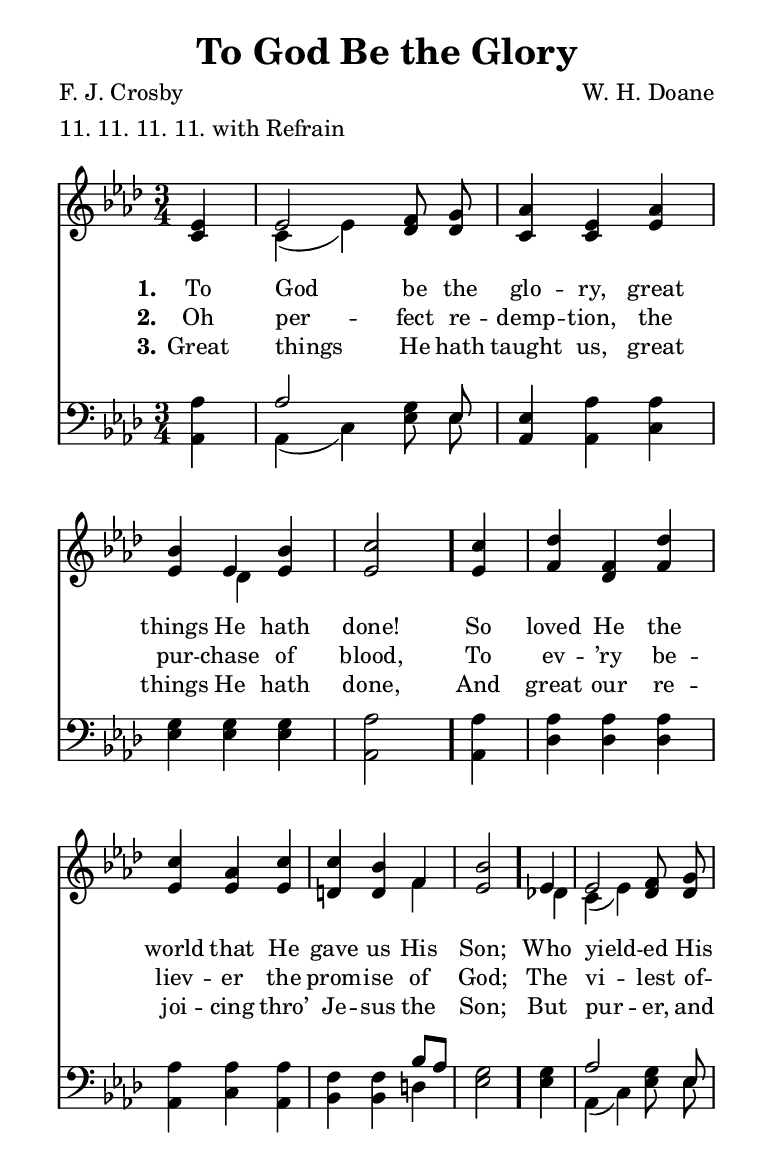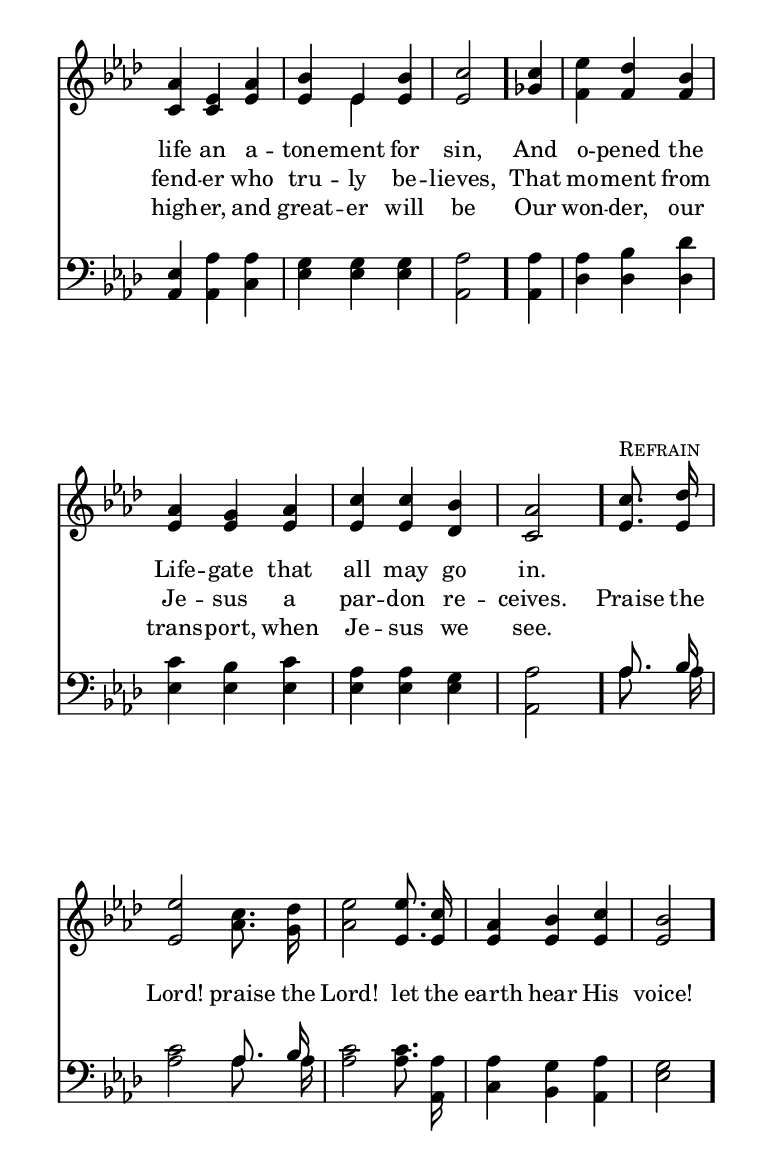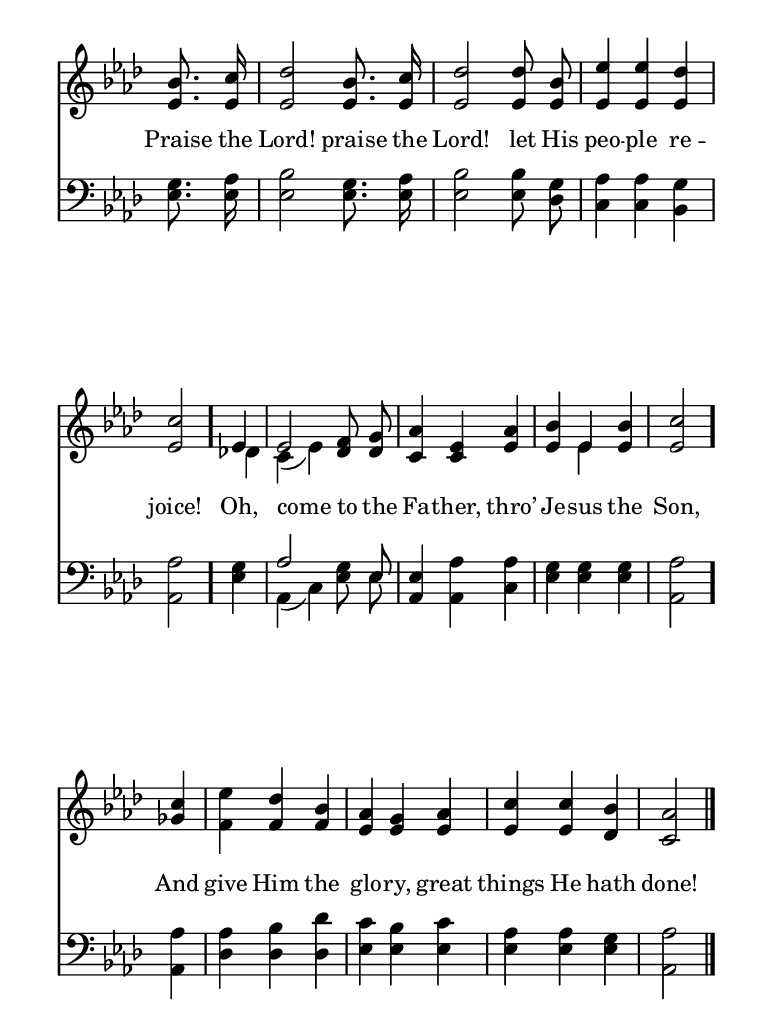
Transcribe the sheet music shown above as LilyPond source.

\include "common/global.ily"
\paper {
  \include "common/paper.ily"
  ragged-last-bottom = ##t
  system-count = #(cond (is-eogsized 6) (#t #f))
  systems-per-page = #(cond (is-eogsized 5) (#t #f))
}

\header{
  %gospel
  hymnnumber = "130"
  title = "To God Be the Glory"
  tunename = ""
  meter = "11. 11. 11. 11. with Refrain"
  poet = "F. J. Crosby"
  composer = "W. H. Doane"
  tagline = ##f
}

% for fermata in MIDI
ta = { \tempo 4=100 }
tb = { \tempo 4=50 }

patternAA = { c4 | c2      c8 c8 | c4 c4 c4 | c4 c4 c4 | c2 }
patternAB = { c4 | c4( c4) c8 c8 | c4 c4 c4 | c4 c4 c4 | c2 }

patternBA = { c4 | c4 c4 c4 | c4 c4 c4 | c4 c4 c4      | c2 }
patternBB = { c4 | c4 c4 c4 | c4 c4 c4 | c4 c4 c8[ c8] | c2 }

patternCA = { c8. c16 | c2 c8. c16 | c2 }
patternCB = { c8. c16 | c4 c4 c4 | c2 }
patternCC = { c8  c8  | c4 c4 c4 | c2 }

global = {
  \include "common/overrides.ily"
  \override Staff.TimeSignature.style = #'numbered
  \time 3/4
  \override Score.MetronomeMark.transparent = ##t % hide all fermata changes too
  \ta
  \key aes \major
  \partial 4
  \autoBeamOff
}

notesSoprano = {
\global
\relative c' {

  \changePitch \patternAA { ees | ees f g | aes ees aes | bes ees, bes' | c }
  \changePitch \patternBA { c des f, des' | c aes c | c bes f | bes }
  \changePitch \patternAA { ees, | ees f g | aes ees aes | bes ees, bes' | c }
  \changePitch \patternBA { c | ees des bes | aes g aes | c c bes | aes }

  << s^\markup { \small \caps "Refrain" }
  \changePitch \patternCA { c des | ees c des | ees } >>
  \changePitch \patternCB { ees c | aes bes c | bes }
  \changePitch \patternCA { bes c | des bes c | des }
  \changePitch \patternCC { des bes | ees ees des | c }
  \changePitch \patternAA { ees, | ees f g | aes ees aes | bes ees, bes' | c }
  \changePitch \patternBA { c | ees des bes | aes g aes | c c bes | aes }

  \bar "|."

}
}

notesAlto = {
\global
\relative e' {

  \changePitch \patternAB { c | c ees des des | c c ees | ees des ees | ees }
  \changePitch \patternBA { ees | f des f | ees ees ees | d d f | ees }
  \changePitch \patternAB { des! | c ees des des | c c ees | ees ees ees | ees }
  \changePitch \patternBA { ges | f f f | ees ees ees | ees ees des | c }

  \changePitch \patternCA { ees ees | ees aes g | aes }
  \changePitch \patternCB { ees ees | ees ees ees | ees }
  \changePitch \patternCA { ees ees | ees ees ees | ees }
  \changePitch \patternCC { ees ees | ees ees ees | ees }
  \changePitch \patternAB { des! | c ees des des | c c ees | ees ees ees | ees }
  \changePitch \patternBA { ges | f f f | ees ees ees | ees ees des | c }

}
}

notesTenor = {
\global
\relative a {

  \changePitch \patternAA { aes | aes g ees | ees aes aes | g g g | aes }
  \changePitch \patternBB { aes | aes aes aes | aes aes aes | f f bes aes | g }
  \changePitch \patternAA { g | aes g ees | ees aes aes | g g g | aes }
  \changePitch \patternBA { aes | aes bes des | c bes c | aes aes g | aes }

  \changePitch \patternCA { aes bes | c aes bes | c }
  \changePitch \patternCB { c aes | aes g aes | g }
  \changePitch \patternCA { g aes | bes g aes | bes }
  \changePitch \patternCC { bes g | aes aes g | aes }
  \changePitch \patternAA { g | aes g ees | ees aes aes | g g g | aes }
  \changePitch \patternBA { aes | aes bes des | c bes c | aes aes g | aes }

}
}

notesBass = {
\global
\relative f, {

  \changePitch \patternAB { aes | aes c | ees ees | aes, aes c | ees ees ees | aes, }
  \changePitch \patternBA { aes | des des des | aes c aes | bes bes d | ees }
  \changePitch \patternAB { ees | aes, c ees ees | aes, aes c | ees ees ees | aes, }
  \changePitch \patternBA { aes | des des des | ees ees ees | ees ees ees | aes, }

  \changePitch \patternCA { aes' aes | aes aes aes | aes }
  \changePitch \patternCB { aes aes, | c bes aes | ees' }
  \changePitch \patternCA { ees ees | ees ees ees | ees }
  \changePitch \patternCC { ees des | c c bes | aes }
  \changePitch \patternAB { ees' | aes, c ees ees | aes, aes c | ees ees ees | aes, }
  \changePitch \patternBA { aes | des des des | ees ees ees | ees ees ees | aes, }

}
}

Refrain = \lyricmode {

Praise the Lord! praise the Lord! let the earth hear His voice! \bar "."
Praise the Lord! praise the Lord! let His peo -- ple re -- joice! \bar "."
Oh, come to the Fa -- ther, thro’ Je -- sus the Son, \bar "."
And give Him the glo -- ry, great things He hath done! \bar "."

}

wordsA = \lyricmode {
\set stanza = "1."

To God be the glo -- ry, great things He hath done! \bar "."
So loved He the world that He gave us His Son; \bar "."
Who yield -- ed His life an a -- tone -- ment for sin, \bar "."
And o -- pened the Life -- gate that all may go in. \bar "."

}

wordsB = \lyricmode {
\set stanza = "2."

Oh per -- fect re -- demp -- tion, the pur -- chase of blood,
To ev -- ’ry be -- liev -- er the prom -- ise of God;
The vi -- lest of -- fend -- er who tru -- ly be -- lieves,
That mo -- ment from Je -- sus a par -- don re -- ceives.

{ \eogbreak }
\Refrain

}

wordsC = \lyricmode {
\set stanza = "3."

Great things He hath taught us, great things He hath done,
And great our re -- joi -- cing thro’ Je -- sus the Son;
But pur -- er, and high -- er, and great -- er will be
Our won -- der, our trans -- port, when Je -- sus we see.

}

\score {
  \context ChoirStaff <<
    \context Staff = upper <<
      \set Staff.autoBeaming = ##f
      \set ChoirStaff.systemStartDelimiter = #'SystemStartBar
      \set ChoirStaff.printPartCombineTexts = ##f
      \partcombine #'(2 . 9) \notesSoprano \notesAlto
      \context NullVoice = sopranos { \voiceOne << \notesSoprano >> }
      \context NullVoice = altos { \voiceTwo << \notesAlto >> }
      \context Lyrics = one   \lyricsto altos \wordsA
      \context Lyrics = two   \lyricsto altos \wordsB
      \context Lyrics = three \lyricsto altos \wordsC
    >>
    \context Staff = men <<
      \set Staff.autoBeaming = ##f
      \clef bass
      \set ChoirStaff.printPartCombineTexts = ##f
      \partcombine #'(2 . 9) \notesTenor \notesBass
      \context NullVoice = tenors { \voiceOne << \notesTenor >> }
      \context NullVoice = basses { \voiceTwo << \notesBass >> }
    >>
  >>
  \layout {
    \include "common/layout.ily"
  }
  \midi{
    \include "common/midi.ily"
  }
}

\version "2.19.49"  % necessary for upgrading to future LilyPond versions.

% vi:set et ts=2 sw=2 ai nocindent syntax=lilypond:
